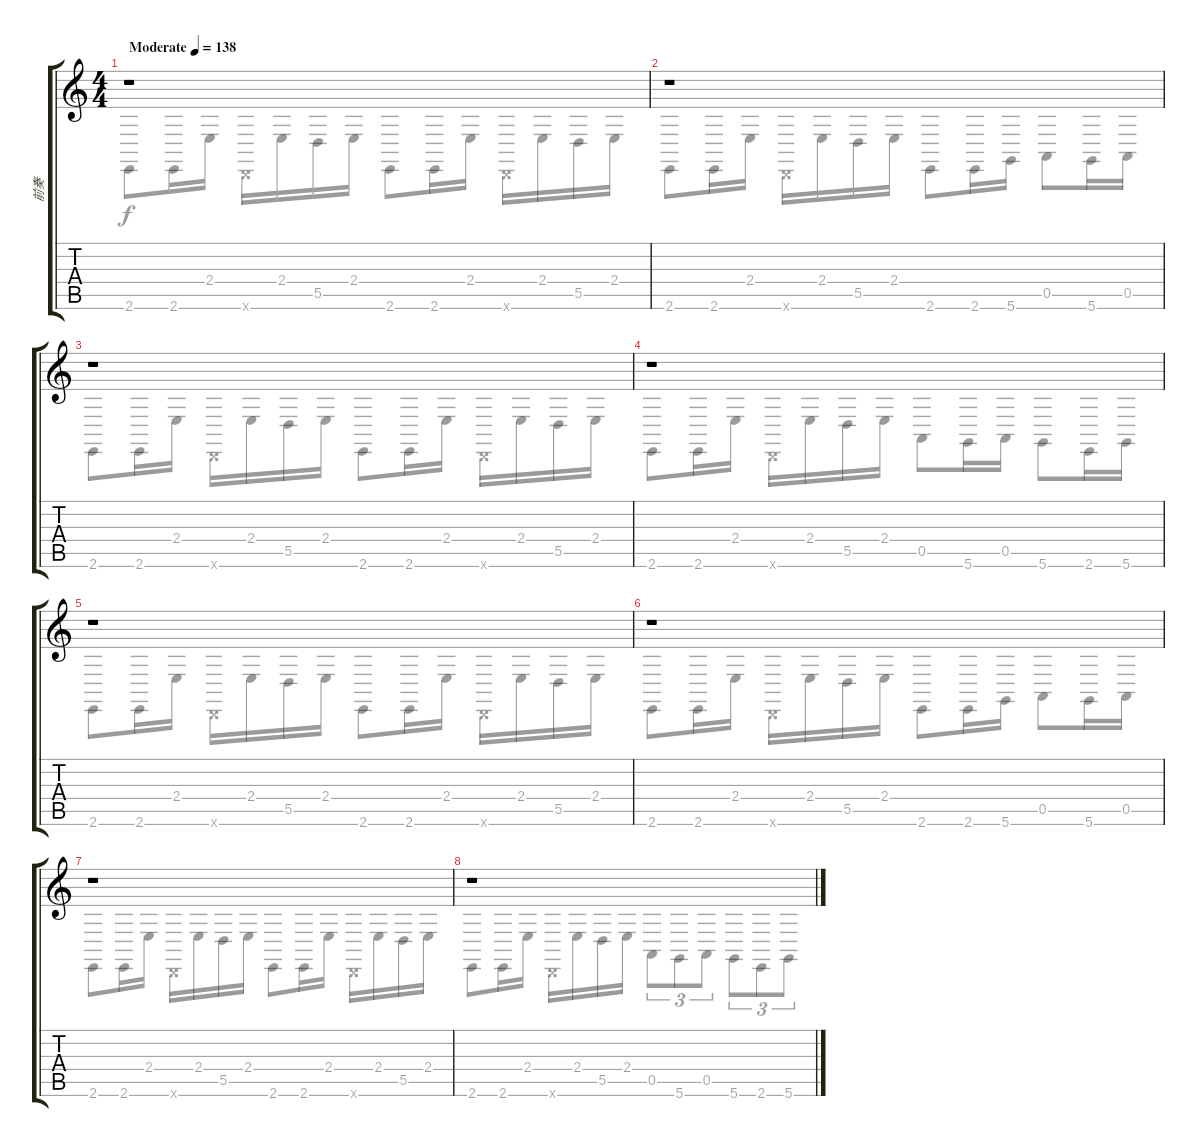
\track ("前奏" "前奏") {instrument pad1newage}
\staff {score tabs}
\tuning (E4 B3 G3 D3 A2 D2) {hide}
\voice
\ts (4 4)
\tempo (138 "Moderate")
\clef g2
\ks c
r.1{dy f balance 0 instrument pad1newage} |
r.1{balance 16} |
r.1{balance 0} |
r.1{balance 16} |
r.1{balance 0} |
r.1{balance 16} |
r.1{balance 8} |
r.1 |
|
|
|
|
|
|
|
\voice
\clef g2
\ottava regular
\simile none
\ks c
2.6.8{dy f} 2.6.16 2.4.16 0.6{x}.16 2.4.16 5.5.16 2.4.16 2.6.8 2.6.16 2.4.16 0.6{x}.16 2.4.16 5.5.16 2.4.16 |
2.6.8 2.6.16 2.4.16 0.6{x}.16 2.4.16 5.5.16 2.4.16 2.6.8 2.6.16 5.6.16 0.5.8 5.6.16 0.5.16 |
2.6.8 2.6.16 2.4.16 0.6{x}.16 2.4.16 5.5.16 2.4.16 2.6.8 2.6.16 2.4.16 0.6{x}.16 2.4.16 5.5.16 2.4.16 |
2.6.8 2.6.16 2.4.16 0.6{x}.16 2.4.16 5.5.16 2.4.16 0.5.8 5.6.16 0.5.16 5.6.8 2.6.16 5.6.16 |
2.6.8 2.6.16 2.4.16 0.6{x}.16 2.4.16 5.5.16 2.4.16 2.6.8 2.6.16 2.4.16 0.6{x}.16 2.4.16 5.5.16 2.4.16 |
2.6.8 2.6.16 2.4.16 0.6{x}.16 2.4.16 5.5.16 2.4.16 2.6.8 2.6.16 5.6.16 0.5.8 5.6.16 0.5.16 |
2.6.8 2.6.16 2.4.16 0.6{x}.16 2.4.16 5.5.16 2.4.16 2.6.8 2.6.16 2.4.16 0.6{x}.16 2.4.16 5.5.16 2.4.16 |
2.6.8 2.6.16 2.4.16 0.6{x}.16 2.4.16 5.5.16 2.4.16 0.5.8{tu (3 2)} 5.6.8{tu (3 2)} 0.5.8{tu (3 2)} 5.6.8{tu (3 2)} 2.6.8{tu (3 2)} 5.6.8{tu (3 2)} |
|
|
|
|
|
|
|
